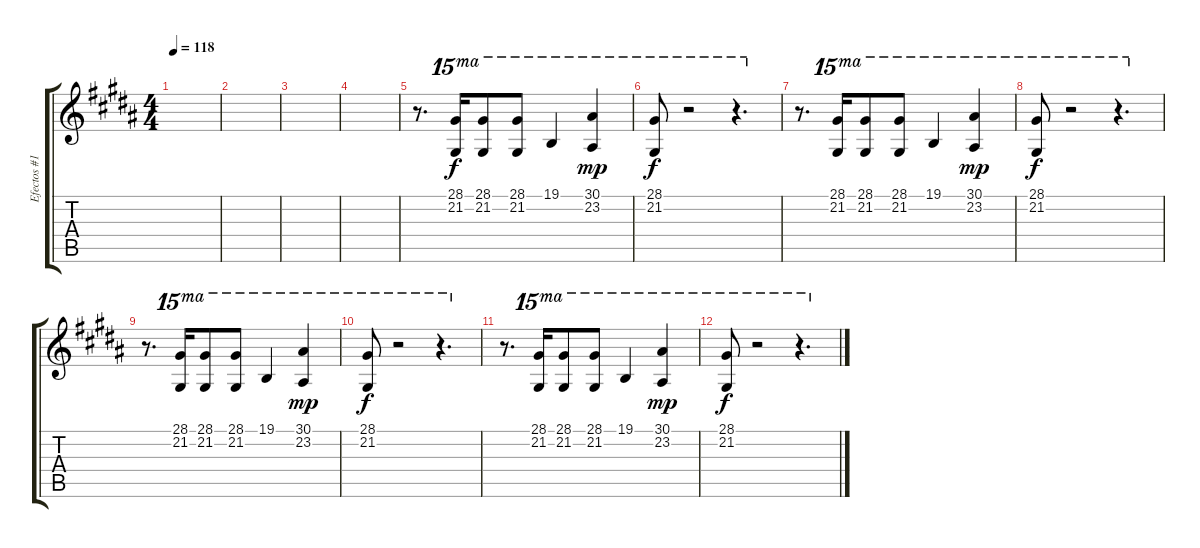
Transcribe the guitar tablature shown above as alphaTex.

\track ("Efectos #1" "Efectos #1") {instrument stringensemble2}
\staff {score tabs}
\tuning (E4 B3 G3 D3 A2 E2) {hide}
\ts (4 4)
\tempo 118
\clef g2
\ks b
|
|
|
|
r.8{d} (28.1 21.2).16{ot 15ma beam merge} (28.1 21.2).8{ot 15ma} (28.1 21.2).8{ot 15ma} 19.1.4{ot 15ma} (30.1 23.2).4{ot 15ma dy mp} |
(28.1 21.2).8{ot 15ma dy f} r.2{ot 15ma} r.4{d ot 15ma} |
r.8{d} (28.1 21.2).16{ot 15ma beam merge} (28.1 21.2).8{ot 15ma} (28.1 21.2).8{ot 15ma} 19.1.4{ot 15ma} (30.1 23.2).4{ot 15ma dy mp} |
(28.1 21.2).8{ot 15ma dy f} r.2{ot 15ma} r.4{d ot 15ma} |
r.8{d} (28.1 21.2).16{ot 15ma beam merge} (28.1 21.2).8{ot 15ma} (28.1 21.2).8{ot 15ma} 19.1.4{ot 15ma} (30.1 23.2).4{ot 15ma dy mp} |
(28.1 21.2).8{ot 15ma dy f} r.2{ot 15ma} r.4{d ot 15ma} |
r.8{d} (28.1 21.2).16{ot 15ma beam merge} (28.1 21.2).8{ot 15ma} (28.1 21.2).8{ot 15ma} 19.1.4{ot 15ma} (30.1 23.2).4{ot 15ma dy mp} |
(28.1 21.2).8{ot 15ma dy f} r.2{ot 15ma} r.4{d ot 15ma}
